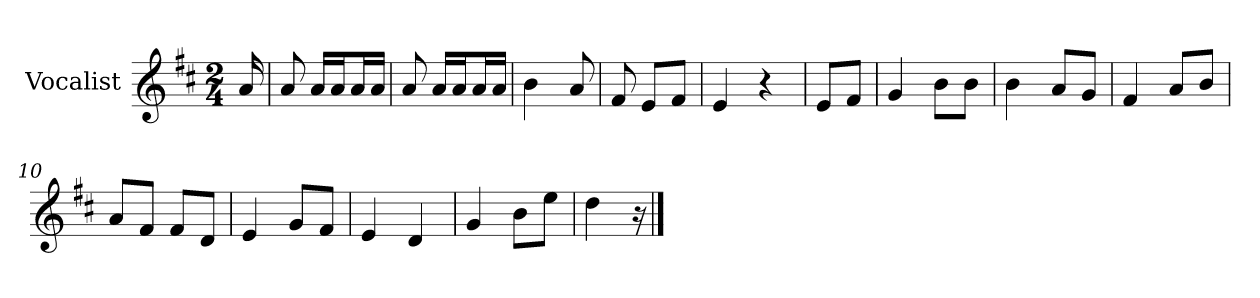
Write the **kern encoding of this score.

**kern
*part1
*staff1
*I"Vocalist
*k[f#c#]
*D:
*M2/4
=
16a
=1
8a
16aLL
16aJ
16aL
16aJJ
=2
8a
16aLL
16aJ
16aL
16aJJ
=3
4b
8a
=4
8f#
8eL
8f#J
=5
4e
4r
=6
8eL
8f#J
=7
4g
8bL
8bJ
=8
4b
8aL
8gJ
=9
4f#
8aL
8bJ
=10
8aL
8f#J
8f#L
8dJ
=11
4e
8gL
8f#J
=12
4e
4d
=13
4g
8bL
8eeJ
=14
4dd
16r
==
*-
